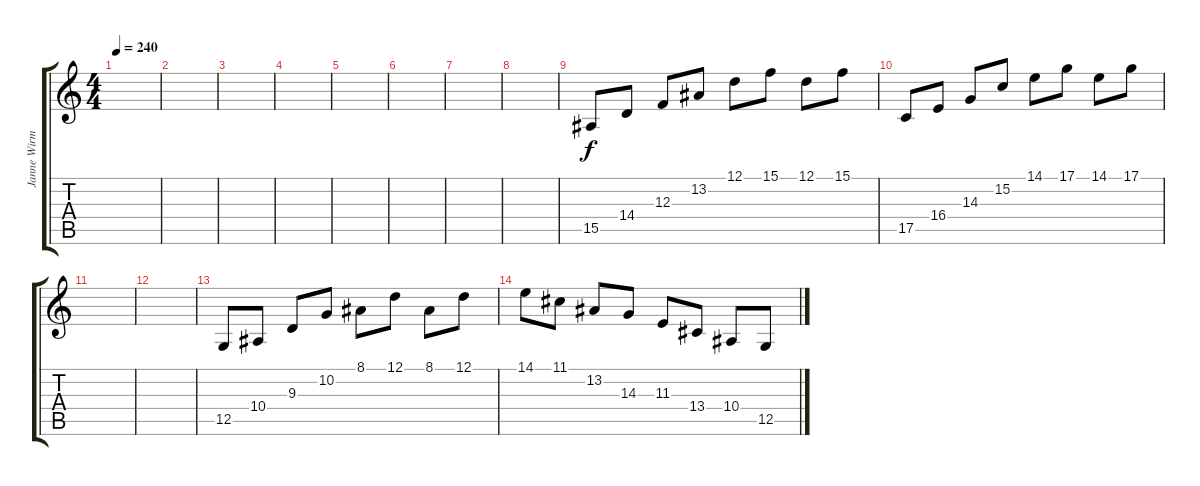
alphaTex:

\track ("Janne Wirman" "Janne Wirm") {instrument stringensemble1}
\staff {score tabs}
\tuning (D4 A3 F3 C3 G2 D2) {hide}
\ts (4 4)
\tempo 240
\clef g2
\ks c
|
|
|
|
|
|
|
|
15.5.8{instrument stringensemble1} 14.4.8 12.3.8 13.2.8 12.1.8 15.1.8 12.1.8 15.1.8 |
17.5.8 16.4.8 14.3.8 15.2.8 14.1.8 17.1.8 14.1.8 17.1.8 |
|
|
12.5.8 10.4.8 9.3.8 10.2.8 8.1.8 12.1.8 8.1.8 12.1.8 |
14.1.8 11.1.8 13.2.8 14.3.8 11.3.8 13.4.8 10.4.8 12.5.8
